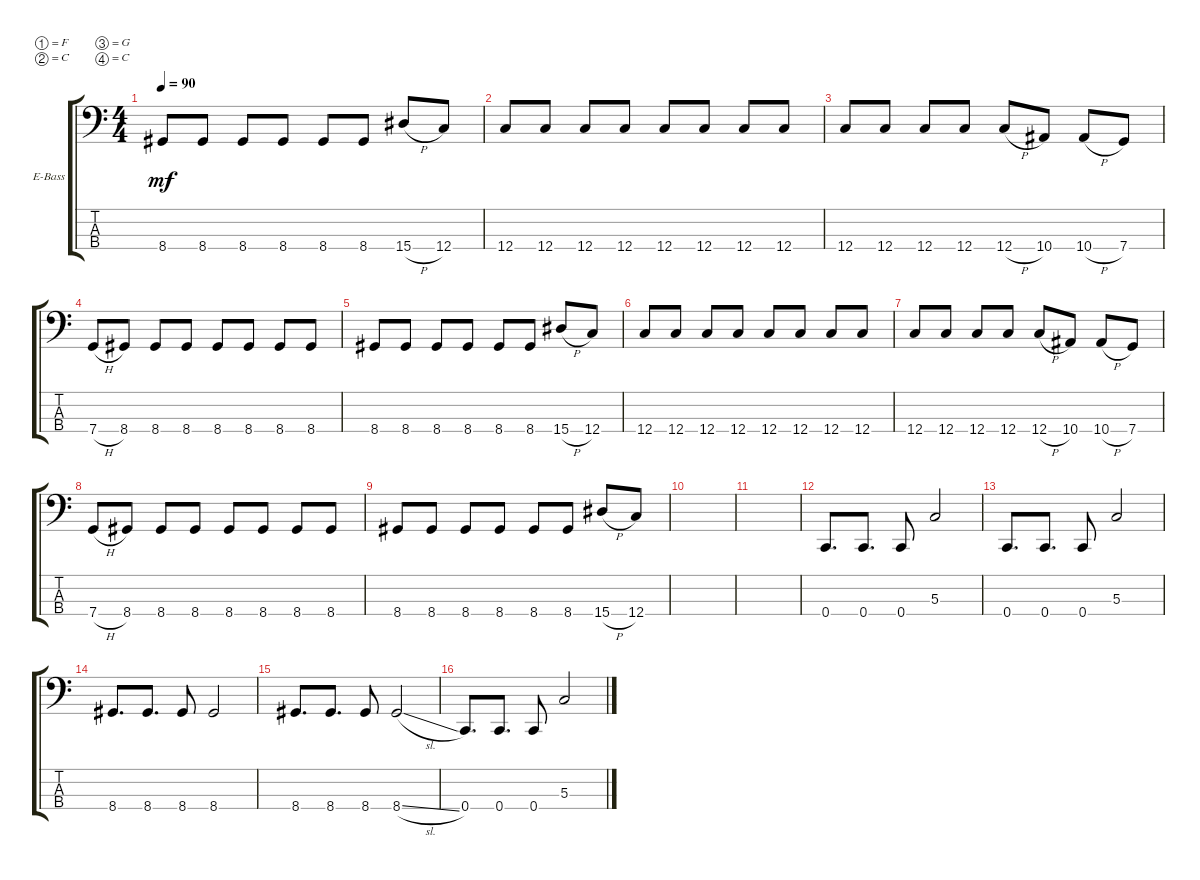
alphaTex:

\defaultSystemsLayout 4
\bracketExtendMode groupsimilarinstruments
\firstSystemTrackNameOrientation horizontal
\otherSystemsTrackNameOrientation horizontal
\track ("Electric Bass" "E-Bass") {instrument electricbassfinger}
\staff {score tabs}
\tuning (F2 C2 G1 C1)
\ts (4 4)
\tempo 90
\clef f4
\scale
0.333333
\ks c
8.4.8{dy mf} 8.4.8 8.4.8 8.4.8 8.4.8 8.4.8 15.4{h}.8 12.4.8 |
\scale
0.333333 12.4.8 12.4.8 12.4.8 12.4.8 12.4.8 12.4.8 12.4.8 12.4.8 |
\scale
0.333333 12.4.8 12.4.8 12.4.8 12.4.8 12.4{h}.8 10.4.8 10.4{h}.8 7.4.8 |
\scale
0.333333 7.4{h}.8 8.4.8 8.4.8 8.4.8 8.4.8 8.4.8 8.4.8 8.4.8 |
\scale
0.333333 8.4.8 8.4.8 8.4.8 8.4.8 8.4.8 8.4.8 15.4{h}.8 12.4.8 |
\scale
0.333333 12.4.8 12.4.8 12.4.8 12.4.8 12.4.8 12.4.8 12.4.8 12.4.8 |
\scale
0.333333 12.4.8 12.4.8 12.4.8 12.4.8 12.4{h}.8 10.4.8 10.4{h}.8 7.4.8 |
\scale
0.333333 7.4{h}.8 8.4.8 8.4.8 8.4.8 8.4.8 8.4.8 8.4.8 8.4.8 |
\scale
0.333333 8.4.8 8.4.8 8.4.8 8.4.8 8.4.8 8.4.8 15.4{h}.8 12.4.8 |
\scale
0.333333 |
\scale
0.333333 |
\scale
0.333333 0.4.8{d} 0.4.8{d} 0.4.8 5.3.2 |
\scale
0.333333 0.4.8{d} 0.4.8{d} 0.4.8 5.3.2 |
\scale
0.333333 8.4.8{d} 8.4.8{d} 8.4.8 8.4.2 |
\scale
0.333333 8.4.8{d} 8.4.8{d} 8.4.8 8.4{sl}.2 |
\scale
0.333333 0.4.8{d} 0.4.8{d} 0.4.8 5.3.2
